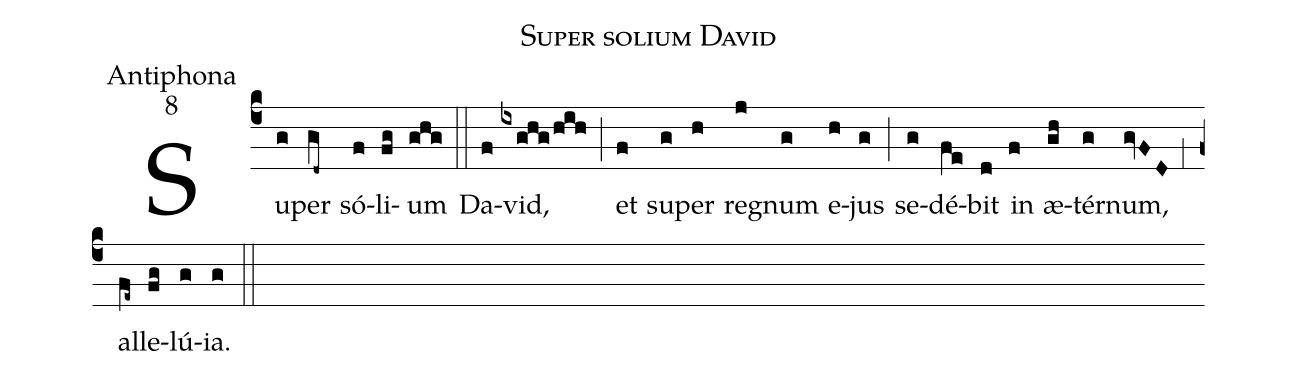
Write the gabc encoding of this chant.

name:Super solium David;
office-part:Antiphona;
mode:8;
%%
(c4) Su(g)per(gd~) só(f)li(fg)um(ghg) (::) Da(f)vid,(ixghg/hih) (;) et(f) su(g)per(h) re(j)gnum(g) e(h)jus(g) (;) se(g)dé(fe)bit(d) in(f) æ(gh)tér(g)num,(gvFD) (;1) al(fe~)le(fg)lú(g)ia.(g) (::)
